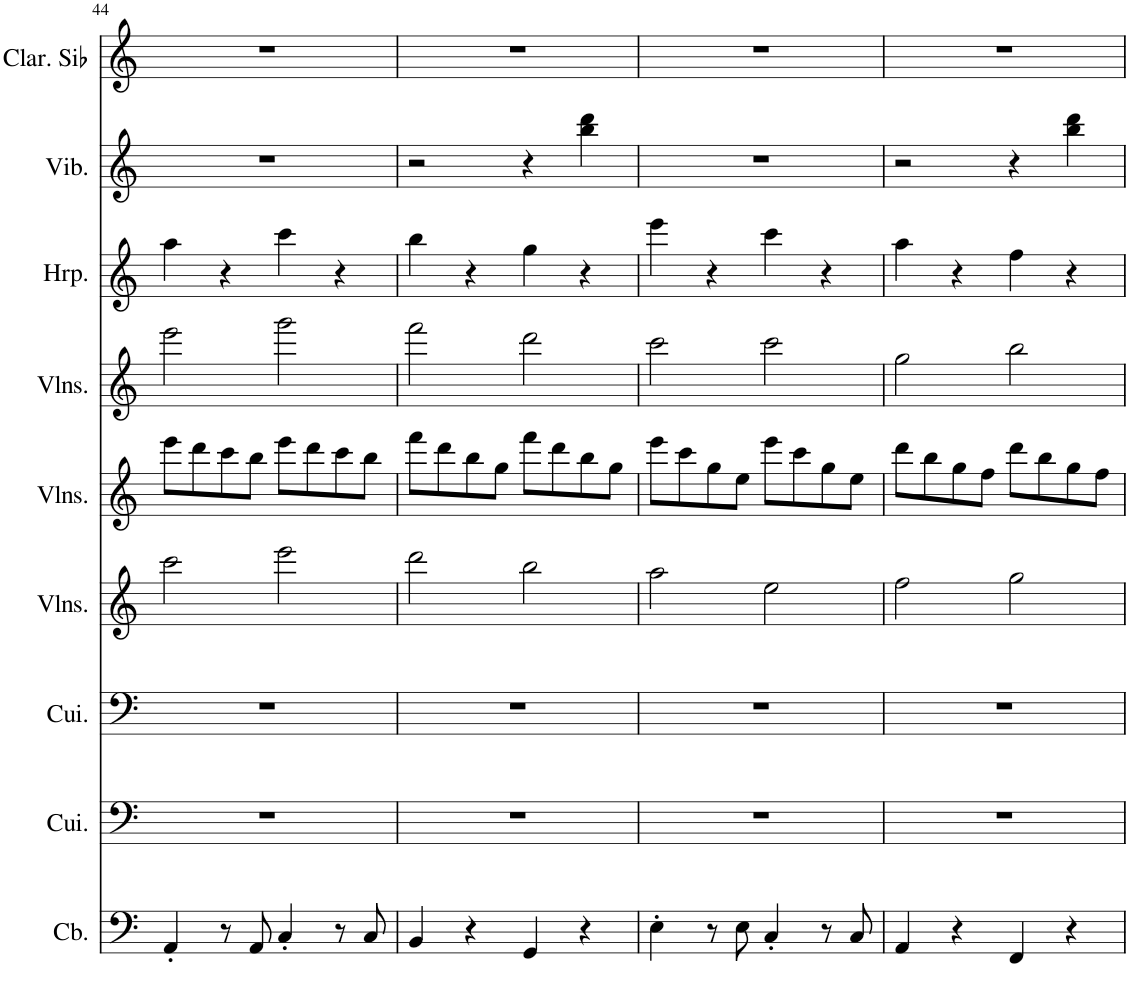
**kern	**kern	**kern	**kern	**kern	**kern	**kern	**kern	**kern
*part9	*part8	*part7	*part6	*part5	*part4	*part3	*part2	*part1
*staff9	*staff8	*staff7	*staff6	*staff5	*staff4	*staff3	*staff2	*staff1
*I"Contrebasse	*I"Cuivres	*I"Cuivres	*I"Violons	*I"Violons	*I"Violons	*I"Harpe	*I"Vibraphone	*I"Clarinette en Sib, Timid
*I'Cb.	*I'Cui.	*I'Cui.	*I'Vlns.	*I'Vlns.	*I'Vlns.	*I'Hrp.	*I'Vib.	*I'Clar. Sib
!!LO:PB:g=z
*clefF4	*clefF4	*clefF4	*clefG2	*clefG2	*clefG2	*clefG2	*clefG2	*clefG2
*Trd7c12	*	*	*	*	*	*	*	*Trd1c2
*k[]	*k[]	*k[]	*k[]	*k[]	*k[]	*k[]	*k[]	*k[]
*M4/4	*M4/4	*M4/4	*M4/4	*M4/4	*M4/4	*M4/4	*M4/4	*M4/4
=44	=44	=44	=44	=44	=44	=44	=44	=44
4AA'/	1r	1r	2ccc\	8eee\L	2eee\	4aa\	1r	1r
.	.	.	.	8ddd\	.	.	.	.
8r	.	.	.	8ccc\	.	4r	.	.
8AA/	.	.	.	8bb\J	.	.	.	.
4C'/	.	.	2eee\	8eee\L	2ggg\	4ccc\	.	.
.	.	.	.	8ddd\	.	.	.	.
8r	.	.	.	8ccc\	.	4r	.	.
8C/	.	.	.	8bb\J	.	.	.	.
=45	=45	=45	=45	=45	=45	=45	=45	=45
4BB/	1r	1r	2ddd\	8fff\L	2fff\	4bb\	2r	1r
.	.	.	.	8ddd\	.	.	.	.
4r	.	.	.	8bb\	.	4r	.	.
.	.	.	.	8gg\J	.	.	.	.
4GG/	.	.	2bb\	8fff\L	2ddd\	4gg\	4r	.
.	.	.	.	8ddd\	.	.	.	.
4r	.	.	.	8bb\	.	4r	4bb\ 4ddd\	.
.	.	.	.	8gg\J	.	.	.	.
=46	=46	=46	=46	=46	=46	=46	=46	=46
4E'\	1r	1r	2aa\	8eee\L	2ccc\	4eee\	1r	1r
.	.	.	.	8ccc\	.	.	.	.
8r	.	.	.	8gg\	.	4r	.	.
8E\	.	.	.	8ee\J	.	.	.	.
4C'/	.	.	2ee\	8eee\L	2ccc\	4ccc\	.	.
.	.	.	.	8ccc\	.	.	.	.
8r	.	.	.	8gg\	.	4r	.	.
8C/	.	.	.	8ee\J	.	.	.	.
=47	=47	=47	=47	=47	=47	=47	=47	=47
4AA/	1r	1r	2ff\	8ddd\L	2gg\	4aa\	2r	1r
.	.	.	.	8bb\	.	.	.	.
4r	.	.	.	8gg\	.	4r	.	.
.	.	.	.	8ff\J	.	.	.	.
4FF/	.	.	2gg\	8ddd\L	2bb\	4ff\	4r	.
.	.	.	.	8bb\	.	.	.	.
4r	.	.	.	8gg\	.	4r	4bb\ 4ddd\	.
.	.	.	.	8ff\J	.	.	.	.
=	=	=	=	=	=	=	=	=
*-	*-	*-	*-	*-	*-	*-	*-	*-
